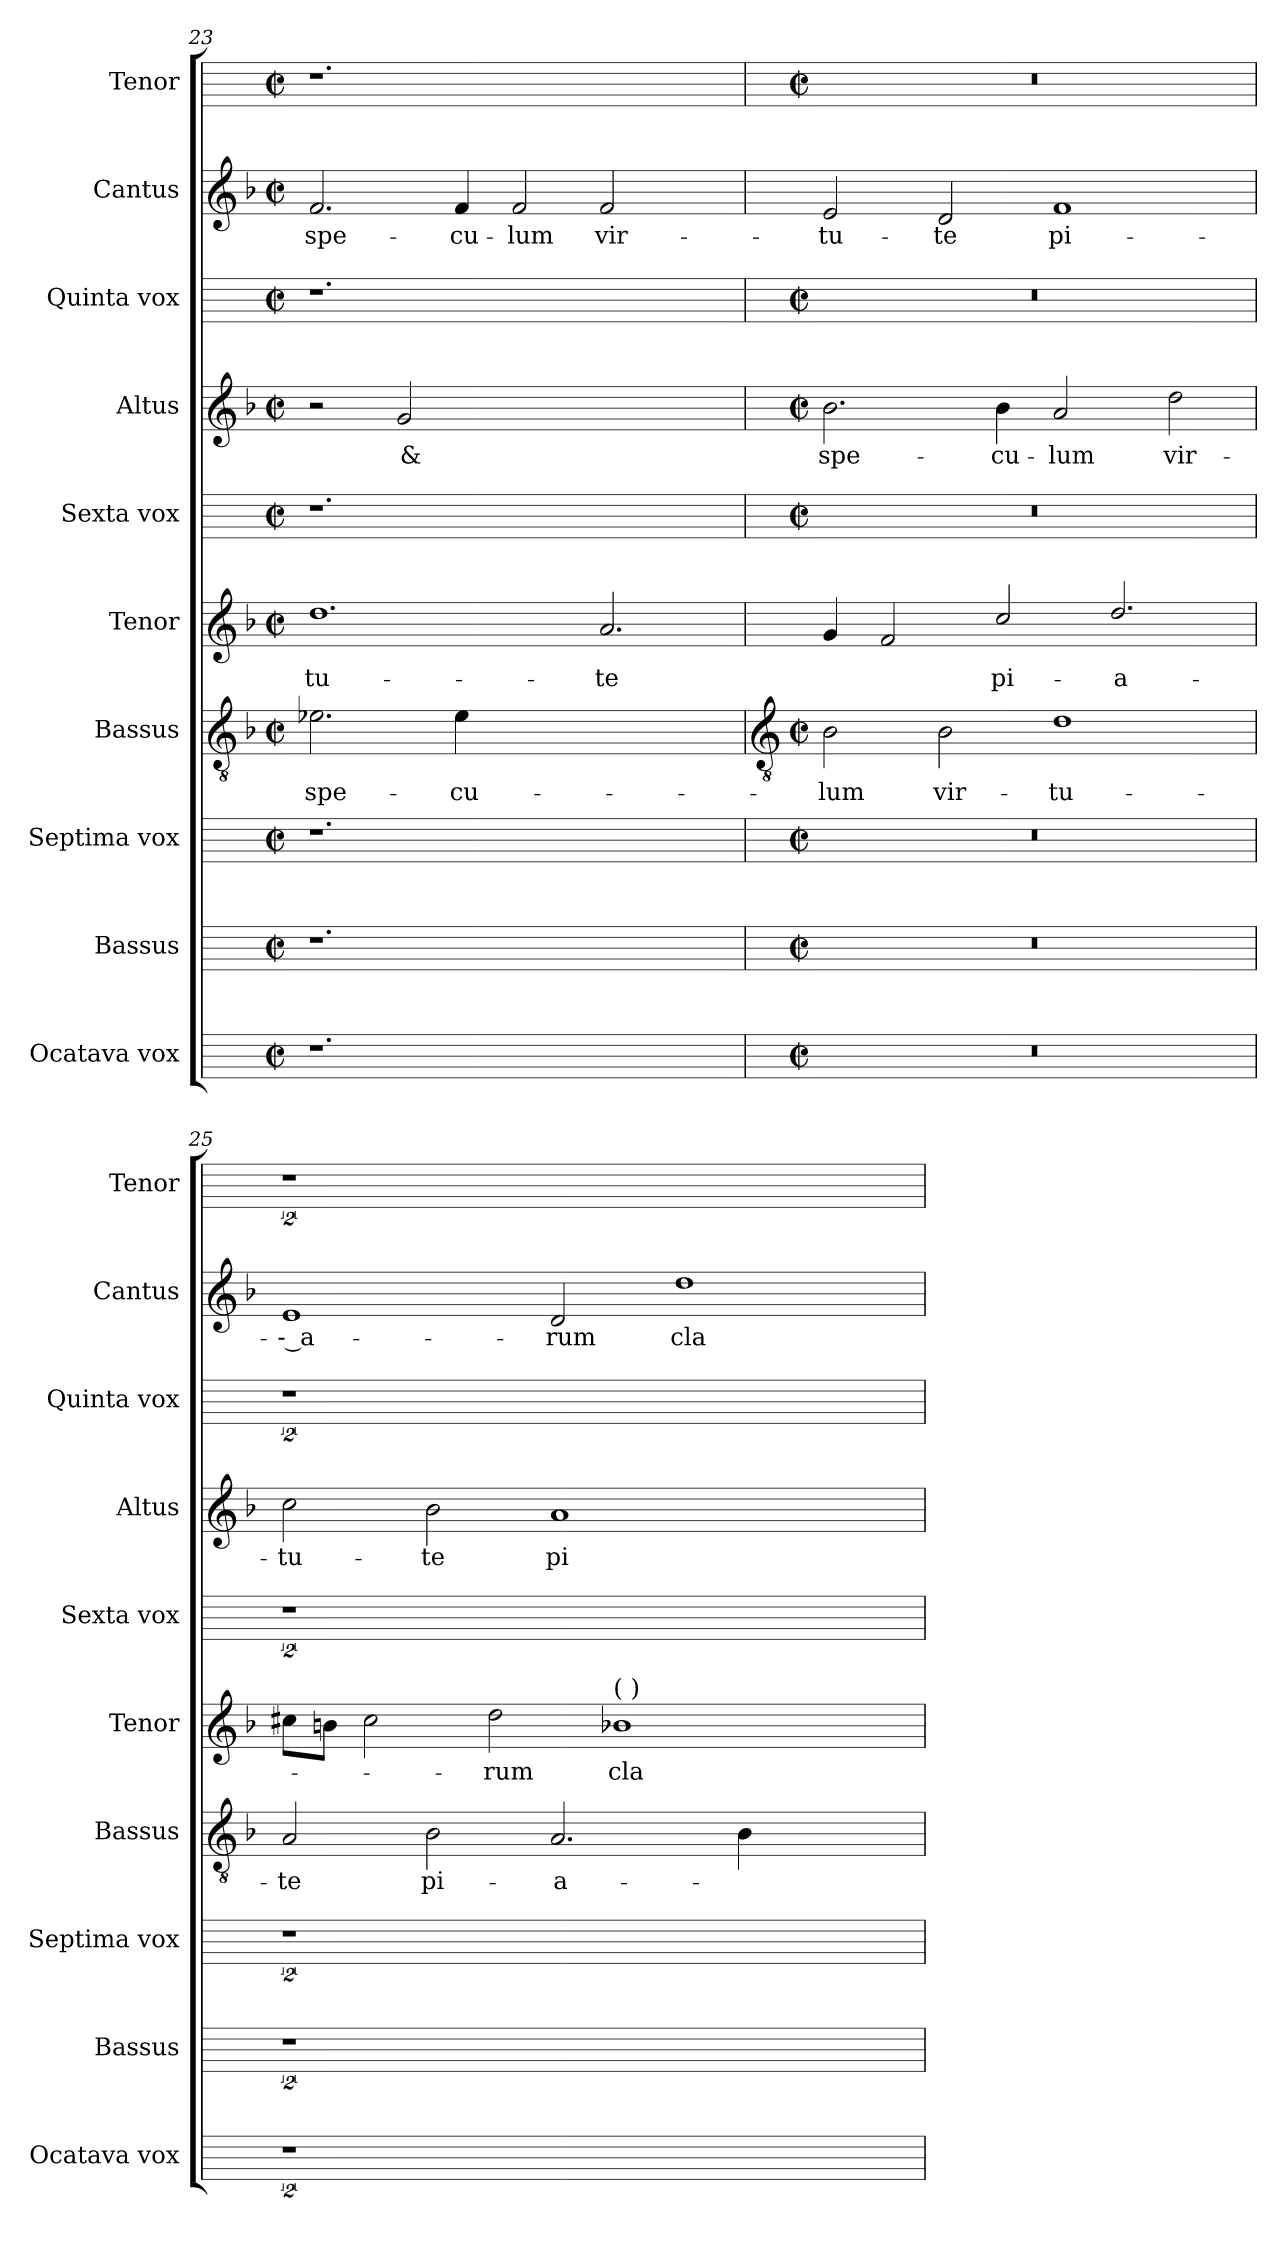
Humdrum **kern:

**kern	**kern	**kern	**kern	**text	**kern	**text	**kern	**kern	**text	**kern	**kern	**text	**kern
*part10	*part9	*part8	*part7	*part7	*part6	*part6	*part5	*part4	*part4	*part3	*part2	*part2	*part1
*staff10	*staff9	*staff8	*staff7	*staff7	*staff6	*staff6	*staff5	*staff4	*staff4	*staff3	*staff2	*staff2	*staff1
*I"Ocatava vox	*I"Bassus	*I"Septima vox	*I"Bassus	*	*I"Tenor	*	*I"Sexta vox	*I"Altus	*	*I"Quinta vox	*I"Cantus	*	*I"Tenor
*I'Ocatava vox	*I'Bassus	*I'Septima vox	*I'Bassus	*	*I'Tenor	*	*I'Sexta vox	*I'Altus	*	*I'Quinta vox	*I'Cantus	*	*I'Tenor
!!LO:LB:g=z
*	*	*	*clefGv2	*	*clefG2	*	*	*clefG2	*	*	*clefG2	*	*
*	*	*	*k[b-]	*	*k[b-]	*	*	*k[b-]	*	*	*k[b-]	*	*
*	*	*	*F:	*	*F:	*	*	*F:	*	*	*F:	*	*
*M4/2	*M4/2	*M4/2	*M4/2	*	*M4/2	*	*M4/2	*M4/2	*	*M4/2	*M4/2	*	*M4/2
*met(c|)	*met(c|)	*met(c|)	*met(c|)	*	*met(c|)	*	*met(c|)	*met(c|)	*	*met(c|)	*met(c|)	*	*met(c|)
=23	=23	=23	=23	=23	=23	=23	=23	=23	=23	=23	=23	=23	=23
!	!	!	!	!LO:LY:b	!	!LO:LY:b	!	!	!	!	!	!LO:LY:b	!
*	*	*	*	*	*^	*	*	*	*	*	*	*	*
1.r	1.r	1.r	2.e-X	spe-	1.dd	0ryy	-tu-	1.r	2r	.	1.r	2.f	spe-	1.r
!	!	!	!	!	!	!	!	!	!	!LO:LY:b	!	!	!	!
.	.	.	.	.	.	.	.	.	2g	&	.	.	.	.
!	!	!	!	!LO:LY:b	!	!	!	!	!	!	!	!	!LO:LY:b	!
.	.	.	4e-	-cu-	.	.	.	.	.	.	.	4f	-cu-	.
!	!	!	!	!	!	!	!	!	!	!	!	!	!LO:LY:b	!
.	.	.	1ryy	.	.	.	.	.	1ryy	.	.	2f	-lum	.
!	!	!	!	!	!	!	!LO:LY:b	!	!	!	!	!	!LO:LY:b	!
2.ryy	2.ryy	2.ryy	.	.	2.a	.	-te	2.ryy	.	.	2.ryy	2f	vir-	2.ryy
.	.	.	4ryy	.	.	4ryy	.	.	4ryy	.	.	4ryy	.	.
!!LO:LB:g=z
=24	=24	=24	=24	=24	=24	=24	=24	=24	=24	=24	=24	=24	=24	=24
*	*	*	*clefGv2	*	*	*	*	*	*	*	*	*	*	*
*M4/2	*M4/2	*M4/2	*M4/2	*	*	*	*	*M4/2	*M4/2	*	*M4/2	*	*	*M4/2
*met(c|)	*met(c|)	*met(c|)	*met(c|)	*	*	*	*	*met(c|)	*met(c|)	*	*met(c|)	*	*	*met(c|)
!	!	!	!	!LO:LY:b	!	!	!	!	!	!LO:LY:b	!	!	!LO:LY:b	!
0r	0r	0r	2B-	-lum	4g	0ryy	.	0r	2.b-	spe-	0r	2e	-tu-	0r
.	.	.	.	.	2f	.	.	.	.	.	.	.	.	.
!	!	!	!	!LO:LY:b	!	!	!	!	!	!	!	!	!LO:LY:b	!
.	.	.	2B-	vir-	.	.	.	.	.	.	.	2d	-te	.
!	!	!	!	!	!	!	!LO:LY:b	!	!	!LO:LY:b	!	!	!	!
.	.	.	.	.	2cc	.	pi-	.	4b-	-cu-	.	.	.	.
!	!	!	!	!LO:LY:b	!	!	!	!	!	!LO:LY:b	!	!	!LO:LY:b	!
.	.	.	1d	-tu-	.	.	.	.	2a	-lum	.	1f	pi-	.
!	!	!	!	!	!	!	!LO:LY:b	!	!	!	!	!	!	!
.	.	.	.	.	2.dd	.	-a-	.	.	.	.	.	.	.
!	!	!	!	!	!	!	!	!	!	!LO:LY:b	!	!	!	!
.	.	.	.	.	.	.	.	.	2dd	vir-	.	.	.	.
=25	=25	=25	=25	=25	=25	=25	=25	=25	=25	=25	=25	=25	=25	=25
!	!	!	!	!LO:LY:b	!	!	!	!	!	!LO:LY:b	!	!	!LO:LY:b	!
2%5r	2%5r	2%5r	2A	-te	8cc#L	1ryy	.	2%5r	2cc	-tu-	2%5r	1e	-- a-	2%5r
.	.	.	.	.	8bJ	.	.	.	.	.	.	.	.	.
.	.	.	.	.	2cc#	.	.	.	.	.	.	.	.	.
!	!	!	!	!LO:LY:b	!	!	!	!	!	!LO:LY:b	!	!	!	!
.	.	.	2B-	pi-	.	.	.	.	2b-	-te	.	.	.	.
!	!	!	!	!	!	!	!LO:LY:b	!	!	!	!	!	!	!
.	.	.	.	.	2dd	.	-rum	.	.	.	.	.	.	.
!	!	!	!	!LO:LY:b	!	!	!	!	!	!LO:LY:b	!	!	!LO:LY:b	!
.	.	.	2.A	-a-	.	2ryy	.	.	1a	pi-	.	2d	-rum	.
!	!	!	!	!	!LO:TX:a:t=(  )	!	!	!	!	!	!	!	!	!
!	!	!	!	!	!	!	!LO:LY:b	!	!	!	!	!	!	!
.	.	.	.	.	1b-	.	cla-	.	.	.	.	.	.	.
!	!	!	!	!	!	!	!	!	!	!	!	!	!LO:LY:b	!
.	.	.	.	.	.	2ryy	.	.	.	.	.	1dd	cla	.
.	.	.	4B-	.	.	.	.	.	.	.	.	.	.	.
.	.	.	2ryy	.	.	4ryy	.	.	2ryy	.	.	.	.	.
.	.	.	.	.	4ryy	4ryy	.	.	.	.	.	.	.	.
*	*	*	*	*	*v	*v	*	*	*	*	*	*	*	*
=	=	=	=	=	=	=	=	=	=	=	=	=	=
*-	*-	*-	*-	*-	*-	*-	*-	*-	*-	*-	*-	*-	*-
